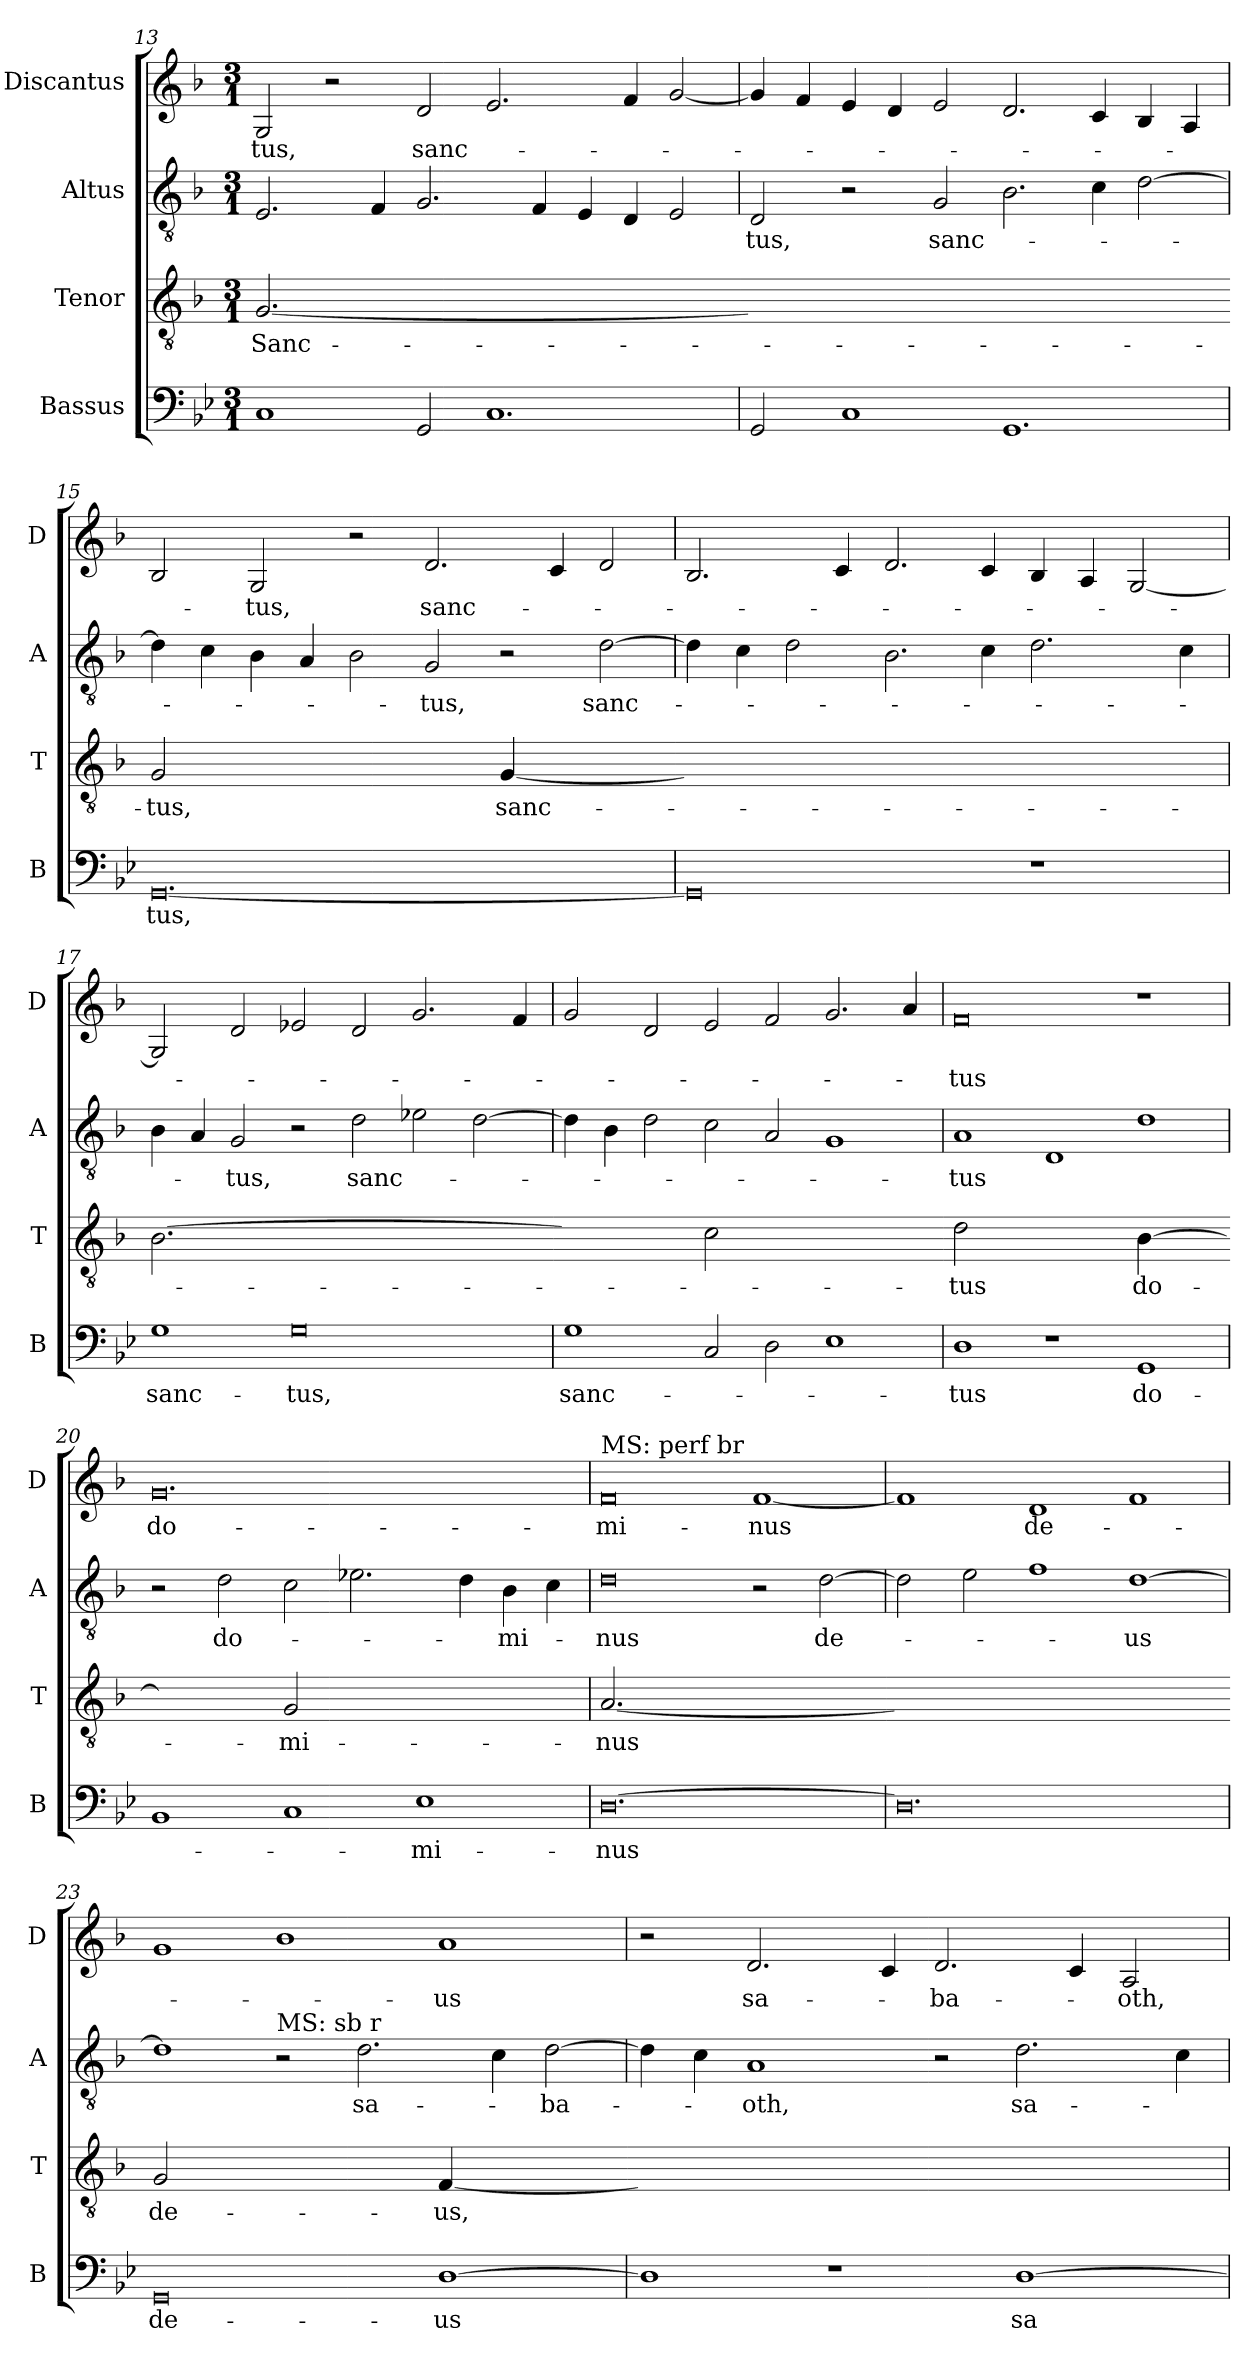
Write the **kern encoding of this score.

**kern	**text	**kern	**text	**kern	**text	**kern	**text
*part4	*part4	*part3	*part3	*part2	*part2	*part1	*part1
*staff4	*staff4	*staff3	*staff3	*staff2	*staff2	*staff1	*staff1
*I"Bassus	*	*I"Tenor	*	*I"Altus	*	*I"Discantus	*
*I'B	*	*I'T	*	*I'A	*	*I'D	*
*clefF4	*	*clefGv2	*	*clefGv2	*	*clefG2	*
*k[b-e-]	*	*k[b-]	*	*k[b-]	*	*k[b-]	*
*g:	*	*d:	*	*d:	*	*d:	*
*M3/1	*	*M3/1	*	*M3/1	*	*M3/1	*
=13	=13	=13	=13	=13	=13	=13	=13
!	!	!LO:N:vis=2.	!	!	!	!	!
1C	.	[0.G	Sanc-	2.E	.	2G	-tus,
.	.	.	.	.	.	2r	.
.	.	.	.	4F	.	.	.
2GG	.	.	.	2.G	.	2d	sanc-
1.C	.	.	.	.	.	2.e	.
.	.	.	.	4F	.	.	.
.	.	.	.	4E	.	.	.
.	.	.	.	4D	.	4f	.
.	.	.	.	2E	.	[2g	.
=14	=14	=14-	=14	=14	=14	=14	=14
!	!	!LO:N:vis=2.	!	!	!	!	!
2GG	.	0.Gyy]	.	2D	-tus,	4g]	.
.	.	.	.	.	.	4f	.
1C	.	.	.	2r	.	4e	.
.	.	.	.	.	.	4d	.
.	.	.	.	2G	sanc-	2e	.
1.GG	.	.	.	2.B-	.	2.d	.
.	.	.	.	4c	.	4c	.
.	.	.	.	[2d	.	4B-	.
.	.	.	.	.	.	4A	.
=15	=15	=15-	=15	=15	=15	=15	=15
!	!	!LO:N:vis=2	!	!	!	!	!
[0.GG	-tus,	0G	-tus,	4d]	.	2B-	.
.	.	.	.	4c	.	.	.
.	.	.	.	4B-	.	2G	-tus,
.	.	.	.	4A	.	.	.
.	.	.	.	2B-	.	2r	.
.	.	.	.	2G	-tus,	2.d	sanc-
!	!	!LO:N:vis=4	!	!	!	!	!
.	.	[1G	sanc-	2r	.	.	.
.	.	.	.	.	.	4c	.
.	.	.	.	[2d	sanc-	2d	.
=16	=16	=16-	=16	=16	=16	=16	=16
!	!	!LO:N:vis=2.	!	!	!	!	!
0GG]	.	0.Gyy]	.	4d]	.	2.B-	.
.	.	.	.	4c	.	.	.
.	.	.	.	2d	.	.	.
.	.	.	.	.	.	4c	.
.	.	.	.	2.B-	.	2.d	.
.	.	.	.	4c	.	4c	.
1r	.	.	.	2.d	.	4B-	.
.	.	.	.	.	.	4A	.
.	.	.	.	.	.	[2G	.
.	.	.	.	4c	.	.	.
=17	=17	=17	=17	=17	=17	=17	=17
!	!	!LO:N:vis=2.	!	!	!	!	!
1G	sanc-	[0.B-	.	4B-	.	2G]	.
.	.	.	.	4A	.	.	.
.	.	.	.	2G	-tus,	2d	.
0G	-tus,	.	.	2r	.	2e-X	.
.	.	.	.	2d	sanc-	2d	.
.	.	.	.	2e-X	.	2.g	.
.	.	.	.	[2d	.	.	.
.	.	.	.	.	.	4f	.
=18	=18	=18-	=18	=18	=18	=18	=18
!	!	!LO:N:vis=4	!	!	!	!	!
1G	sanc-	1B-yy]	.	4d]	.	2g	.
.	.	.	.	4B-	.	.	.
.	.	.	.	2d	.	2d	.
!	!	!LO:N:vis=2	!	!	!	!	!
2C	.	0c	.	2c	.	2e	.
2D	.	.	.	2A	.	2f	.
1E-	.	.	.	1G	.	2.g	.
.	.	.	.	.	.	4a	.
=19	=19	=19-	=19	=19	=19	=19	=19
!	!	!LO:N:vis=2	!	!	!	!	!
1D	-tus	0d	-tus	1A	-tus	0f	-tus
1r	.	.	.	1D	.	.	.
!	!	!LO:N:vis=4	!	!	!	!	!
1GG	do-	[1B-	do-	1d	.	1r	.
=20	=20	=20-	=20	=20	=20	=20	=20
!	!	!LO:N:vis=4	!	!	!	!	!
1BB-	.	1B-yy]	.	2r	.	0.g	do-
.	.	.	.	2d	do-	.	.
!	!	!LO:N:vis=2	!	!	!	!	!
1C	.	0G	-mi-	2c	.	.	.
.	.	.	.	2.e-X	.	.	.
1E-	-mi-	.	.	.	.	.	.
.	.	.	.	4d	.	.	.
.	.	.	.	4B-	-mi-	.	.
.	.	.	.	4c	.	.	.
=21	=21	=21	=21	=21	=21	=21	=21
!	!	!	!	!	!	!LO:TX:a:t=MS&colon; perf br	!
!	!	!LO:N:vis=2.	!	!	!	!	!
[0.D	-nus	[0.A	-nus	0d	-nus	0f	-mi-
.	.	.	.	2r	.	[1f	-nus
.	.	.	.	[2d	de-	.	.
=22	=22	=22-	=22	=22	=22	=22	=22
!	!	!LO:N:vis=2.	!	!	!	!	!
0.D]	.	0.Ayy]	.	2d]	.	1f]	.
.	.	.	.	2e	.	.	.
.	.	.	.	1f	.	1d	de-
.	.	.	.	[1d	-us	1f	.
=23	=23	=23-	=23	=23	=23	=23	=23
!	!	!LO:N:vis=2	!	!	!	!	!
0GG	de-	0G	de-	1d]	.	1g	.
!	!	!	!	!LO:TX:a:t=MS&colon; sb r	!	!	!
.	.	.	.	2r	.	1b-	.
.	.	.	.	2.d	sa-	.	.
!	!	!LO:N:vis=4	!	!	!	!	!
[1D	-us	[1F	-us,	.	.	1a	-us
.	.	.	.	4c	.	.	.
.	.	.	.	[2d	-ba-	.	.
=24	=24	=24-	=24	=24	=24	=24	=24
!	!	!LO:N:vis=2.	!	!	!	!	!
1D]	.	0.Fyy]	.	4d]	.	2r	.
.	.	.	.	4c	.	.	.
.	.	.	.	1A	-oth,	2.d	sa-
1r	.	.	.	.	.	.	.
.	.	.	.	.	.	4c	.
.	.	.	.	2r	.	2.d	-ba-
[1D	sa-	.	.	2.d	sa-	.	.
.	.	.	.	.	.	4c	.
.	.	.	.	.	.	2A	-oth,
.	.	.	.	4c	.	.	.
=	=	=	=	=	=	=	=
*-	*-	*-	*-	*-	*-	*-	*-
